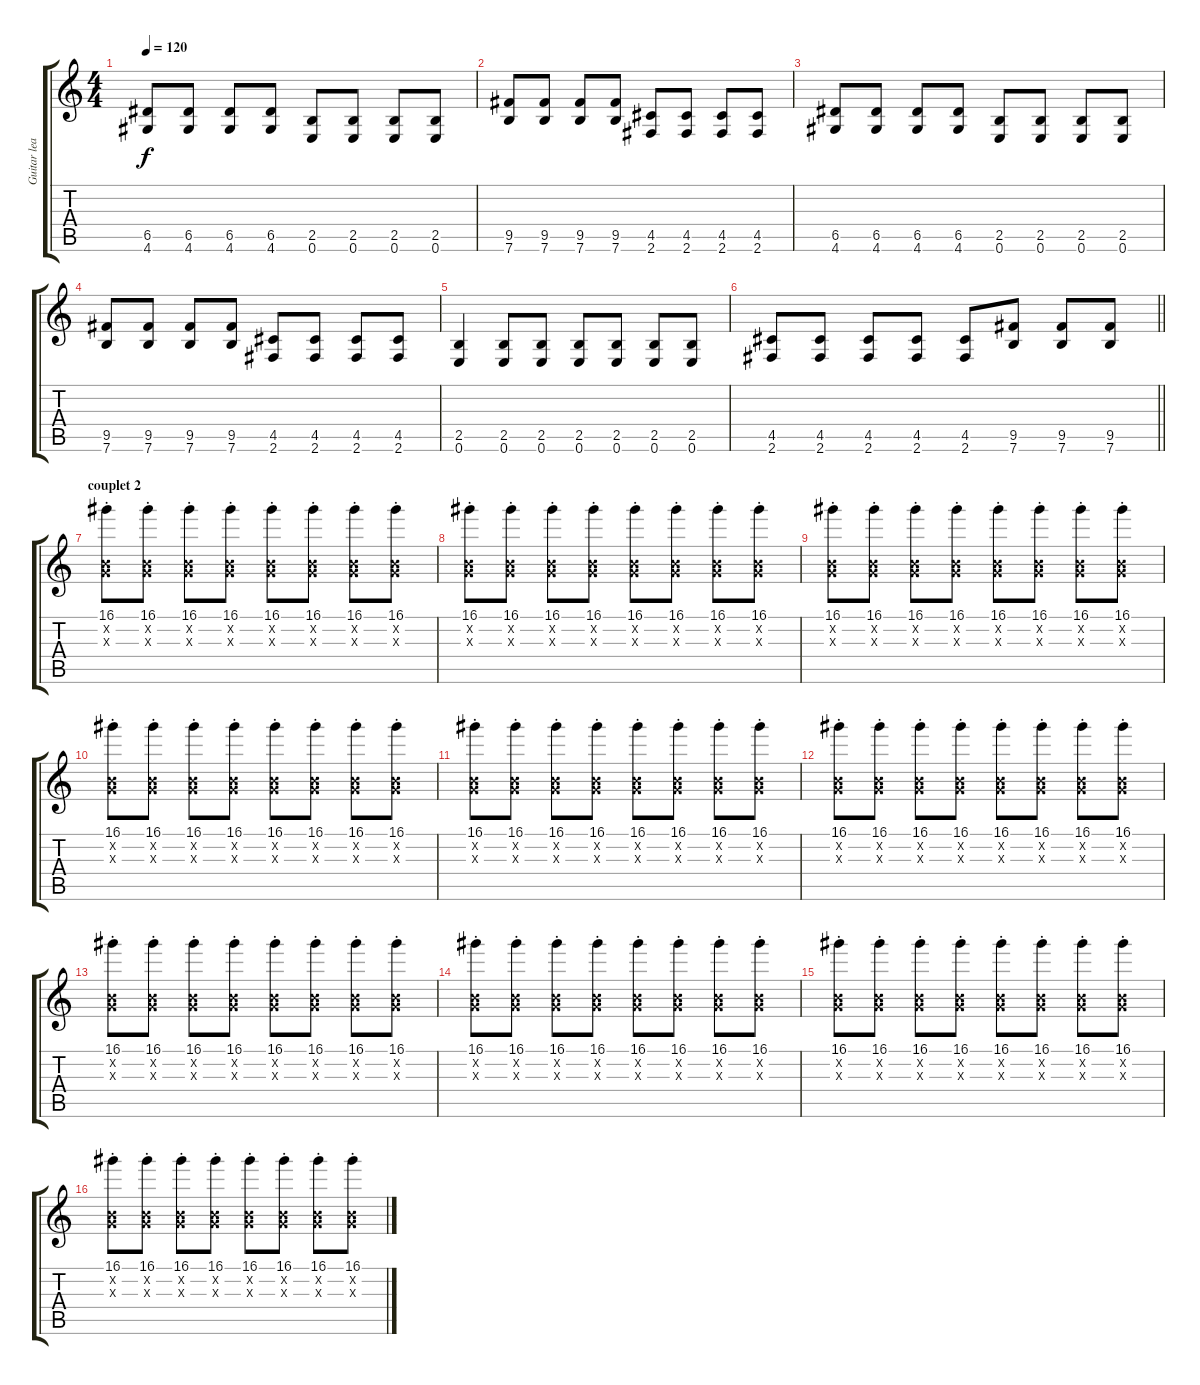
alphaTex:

\track ("Guitar lead" "Guitar lea") {instrument distortionguitar}
\staff {score tabs}
\tuning (E4 B3 G3 D3 A2 E2) {hide}
\ts (4 4)
\tempo 120
\clef g2
\ks c
(6.5 4.6).8{dy f} (6.5 4.6).8 (6.5 4.6).8 (6.5 4.6).8 (2.5 0.6).8 (2.5 0.6).8 (2.5 0.6).8 (2.5 0.6).8 |
(9.5 7.6).8 (9.5 7.6).8 (9.5 7.6).8 (9.5 7.6).8 (4.5 2.6).8 (4.5 2.6).8 (4.5 2.6).8 (4.5 2.6).8 |
(6.5 4.6).8 (6.5 4.6).8 (6.5 4.6).8 (6.5 4.6).8 (2.5 0.6).8 (2.5 0.6).8 (2.5 0.6).8 (2.5 0.6).8 |
(9.5 7.6).8 (9.5 7.6).8 (9.5 7.6).8 (9.5 7.6).8 (4.5 2.6).8 (4.5 2.6).8 (4.5 2.6).8 (4.5 2.6).8 |
(2.5 0.6).4 (2.5 0.6).8 (2.5 0.6).8 (2.5 0.6).8 (2.5 0.6).8 (2.5 0.6).8 (2.5 0.6).8 |
\barLineRight lightlight
(4.5 2.6).8 (4.5 2.6).8 (4.5 2.6).8 (4.5 2.6).8 (4.5 2.6).8 (9.5 7.6).8 (9.5 7.6).8 (9.5 7.6).8 |
\section ("" "couplet 2")
(16.1{st} 0.2{x} 0.3{x}).8{volume 7} (16.1{st} 0.2{x} 0.3{x}).8 (16.1{st} 0.2{x} 0.3{x}).8 (16.1{st} 0.2{x} 0.3{x}).8 (16.1{st} 0.2{x} 0.3{x}).8 (16.1{st} 0.2{x} 0.3{x}).8 (16.1{st} 0.2{x} 0.3{x}).8 (16.1{st} 0.2{x} 0.3{x}).8 |
(16.1{st} 0.2{x} 0.3{x}).8 (16.1{st} 0.2{x} 0.3{x}).8 (16.1{st} 0.2{x} 0.3{x}).8 (16.1{st} 0.2{x} 0.3{x}).8 (16.1{st} 0.2{x} 0.3{x}).8 (16.1{st} 0.2{x} 0.3{x}).8 (16.1{st} 0.2{x} 0.3{x}).8 (16.1{st} 0.2{x} 0.3{x}).8 |
(16.1{st} 0.2{x} 0.3{x}).8 (16.1{st} 0.2{x} 0.3{x}).8 (16.1{st} 0.2{x} 0.3{x}).8 (16.1{st} 0.2{x} 0.3{x}).8 (16.1{st} 0.2{x} 0.3{x}).8 (16.1{st} 0.2{x} 0.3{x}).8 (16.1{st} 0.2{x} 0.3{x}).8 (16.1{st} 0.2{x} 0.3{x}).8 |
(16.1{st} 0.2{x} 0.3{x}).8 (16.1{st} 0.2{x} 0.3{x}).8 (16.1{st} 0.2{x} 0.3{x}).8 (16.1{st} 0.2{x} 0.3{x}).8 (16.1{st} 0.2{x} 0.3{x}).8 (16.1{st} 0.2{x} 0.3{x}).8 (16.1{st} 0.2{x} 0.3{x}).8 (16.1{st} 0.2{x} 0.3{x}).8 |
(16.1{st} 0.2{x} 0.3{x}).8{volume 7} (16.1{st} 0.2{x} 0.3{x}).8 (16.1{st} 0.2{x} 0.3{x}).8 (16.1{st} 0.2{x} 0.3{x}).8 (16.1{st} 0.2{x} 0.3{x}).8 (16.1{st} 0.2{x} 0.3{x}).8 (16.1{st} 0.2{x} 0.3{x}).8 (16.1{st} 0.2{x} 0.3{x}).8 |
(16.1{st} 0.2{x} 0.3{x}).8 (16.1{st} 0.2{x} 0.3{x}).8 (16.1{st} 0.2{x} 0.3{x}).8 (16.1{st} 0.2{x} 0.3{x}).8 (16.1{st} 0.2{x} 0.3{x}).8 (16.1{st} 0.2{x} 0.3{x}).8 (16.1{st} 0.2{x} 0.3{x}).8 (16.1{st} 0.2{x} 0.3{x}).8 |
(16.1{st} 0.2{x} 0.3{x}).8 (16.1{st} 0.2{x} 0.3{x}).8 (16.1{st} 0.2{x} 0.3{x}).8 (16.1{st} 0.2{x} 0.3{x}).8 (16.1{st} 0.2{x} 0.3{x}).8 (16.1{st} 0.2{x} 0.3{x}).8 (16.1{st} 0.2{x} 0.3{x}).8 (16.1{st} 0.2{x} 0.3{x}).8 |
(16.1{st} 0.2{x} 0.3{x}).8 (16.1{st} 0.2{x} 0.3{x}).8 (16.1{st} 0.2{x} 0.3{x}).8 (16.1{st} 0.2{x} 0.3{x}).8 (16.1{st} 0.2{x} 0.3{x}).8 (16.1{st} 0.2{x} 0.3{x}).8 (16.1{st} 0.2{x} 0.3{x}).8 (16.1{st} 0.2{x} 0.3{x}).8 |
(16.1{st} 0.2{x} 0.3{x}).8{volume 7} (16.1{st} 0.2{x} 0.3{x}).8 (16.1{st} 0.2{x} 0.3{x}).8 (16.1{st} 0.2{x} 0.3{x}).8 (16.1{st} 0.2{x} 0.3{x}).8 (16.1{st} 0.2{x} 0.3{x}).8 (16.1{st} 0.2{x} 0.3{x}).8 (16.1{st} 0.2{x} 0.3{x}).8 |
(16.1{st} 0.2{x} 0.3{x}).8 (16.1{st} 0.2{x} 0.3{x}).8 (16.1{st} 0.2{x} 0.3{x}).8 (16.1{st} 0.2{x} 0.3{x}).8 (16.1{st} 0.2{x} 0.3{x}).8 (16.1{st} 0.2{x} 0.3{x}).8 (16.1{st} 0.2{x} 0.3{x}).8 (16.1{st} 0.2{x} 0.3{x}).8
